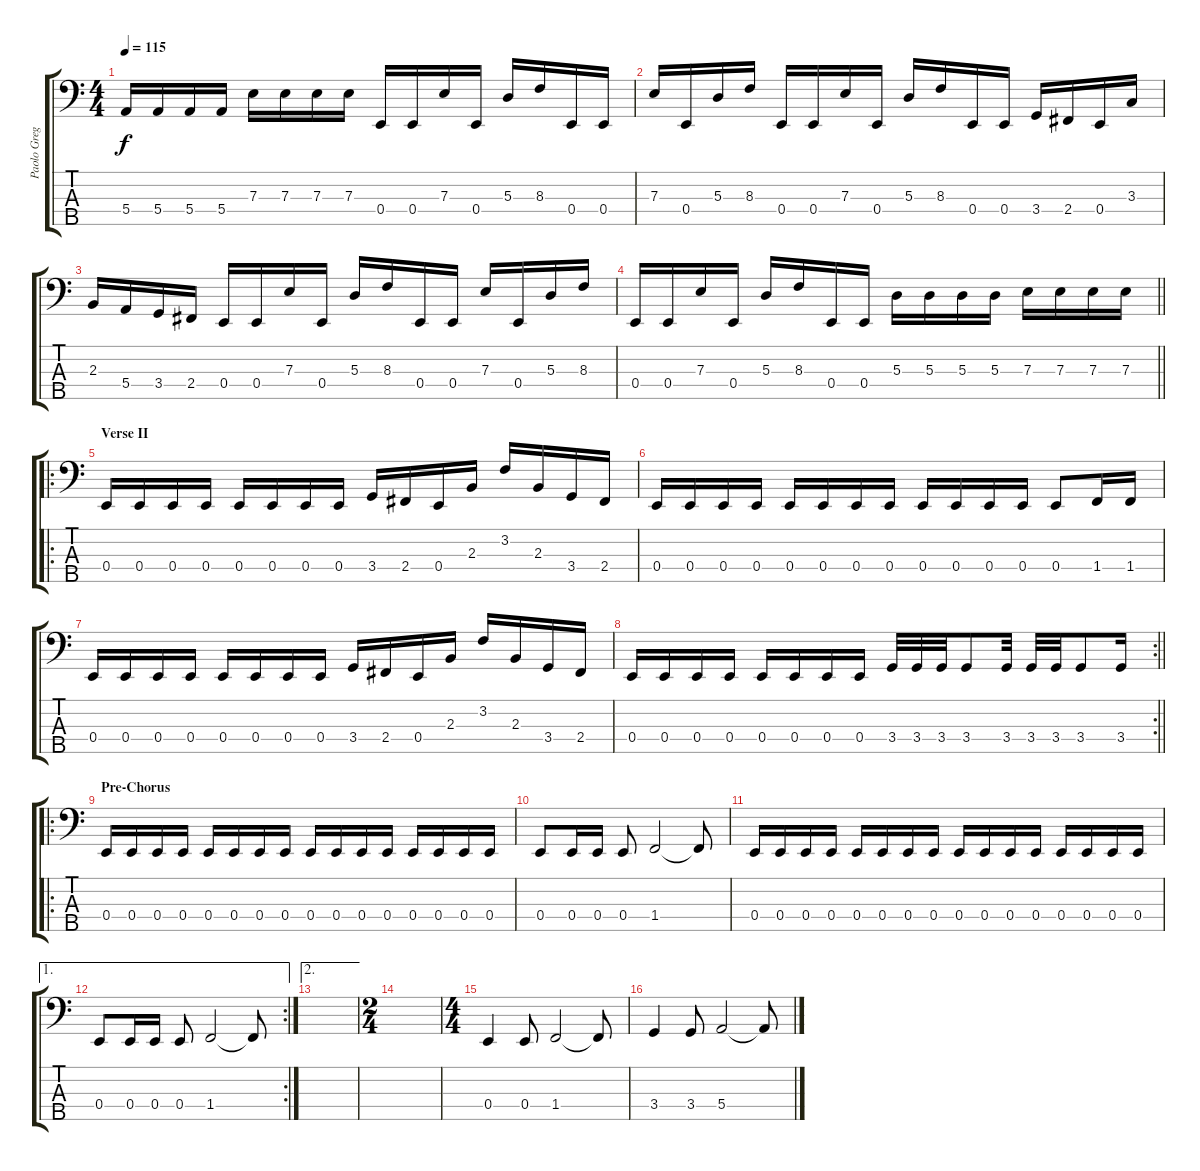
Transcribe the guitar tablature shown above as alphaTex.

\track ("Paolo Gregoletto" "Paolo Greg") {instrument electricbassfinger}
\staff {score tabs}
\tuning (G2 D2 A1 E1 B0) {hide}
\ts (4 4)
\tempo 115
\clef f4
\ks c
5.4.16{dy f} 5.4.16 5.4.16 5.4.16 7.3.16 7.3.16 7.3.16 7.3.16 0.4.16 0.4.16 7.3.16 0.4.16 5.3.16 8.3.16 0.4.16 0.4.16 |
7.3.16 0.4.16 5.3.16 8.3.16 0.4.16 0.4.16 7.3.16 0.4.16 5.3.16 8.3.16 0.4.16 0.4.16 3.4.16 2.4.16 0.4.16 3.3.16 |
2.3.16 5.4.16 3.4.16 2.4.16 0.4.16 0.4.16 7.3.16 0.4.16 5.3.16 8.3.16 0.4.16 0.4.16 7.3.16 0.4.16 5.3.16 8.3.16 |
\barLineRight lightlight
0.4.16 0.4.16 7.3.16 0.4.16 5.3.16 8.3.16 0.4.16 0.4.16 5.3.16 5.3.16 5.3.16 5.3.16 7.3.16 7.3.16 7.3.16 7.3.16 |
\ro
\section ("" "Verse II")
0.4.16 0.4.16 0.4.16 0.4.16 0.4.16 0.4.16 0.4.16 0.4.16 3.4.16 2.4.16 0.4.16 2.3.16 3.2.16 2.3.16 3.4.16 2.4.16 |
0.4.16 0.4.16 0.4.16 0.4.16 0.4.16 0.4.16 0.4.16 0.4.16 0.4.16 0.4.16 0.4.16 0.4.16 0.4.8 1.4.16 1.4.16 |
0.4.16 0.4.16 0.4.16 0.4.16 0.4.16 0.4.16 0.4.16 0.4.16 3.4.16 2.4.16 0.4.16 2.3.16 3.2.16 2.3.16 3.4.16 2.4.16 |
\rc 2
\barLineRight lightlight
0.4.16 0.4.16 0.4.16 0.4.16 0.4.16 0.4.16 0.4.16 0.4.16 3.4.32 3.4.32 3.4.32 3.4.8 3.4.32 3.4.32 3.4.32 3.4.8 3.4.16 |
\ro
\section ("" "Pre-Chorus")
0.4.16 0.4.16 0.4.16 0.4.16 0.4.16 0.4.16 0.4.16 0.4.16 0.4.16 0.4.16 0.4.16 0.4.16 0.4.16 0.4.16 0.4.16 0.4.16 |
0.4.8 0.4.16 0.4.16 0.4.8 1.4.2 1.4{t}.8 |
0.4.16 0.4.16 0.4.16 0.4.16 0.4.16 0.4.16 0.4.16 0.4.16 0.4.16 0.4.16 0.4.16 0.4.16 0.4.16 0.4.16 0.4.16 0.4.16 |
\ae 1
\rc 2
0.4.8 0.4.16 0.4.16 0.4.8 1.4.2 1.4{t}.8 |
\ae 2
|
\ts (2 4)
|
\ts (4 4)
0.4.4 0.4.8 1.4.2 1.4{t}.8 |
3.4.4 3.4.8 5.4.2 5.4{t}.8
